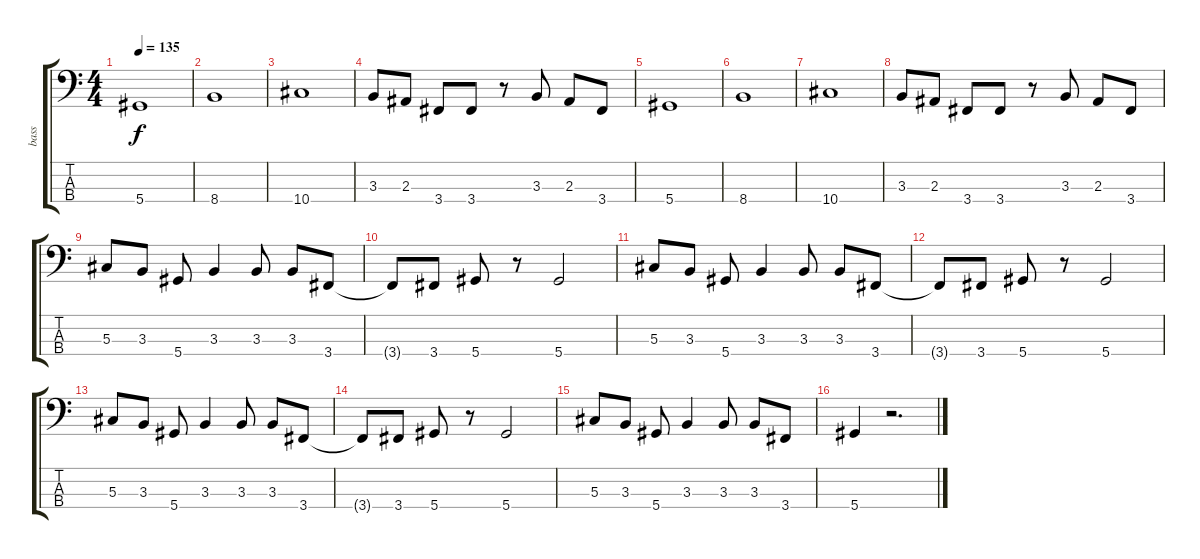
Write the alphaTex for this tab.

\track ("bass" "bass") {instrument electricbasspick}
\staff {score tabs}
\tuning (Gb2 Db2 Ab1 Eb1) {hide}
\ts (4 4)
\tempo 135
\clef f4
\ks c
5.4.1{dy f instrument electricbasspick} |
8.4.1 |
10.4.1 |
3.3.8 2.3.8 3.4.8 3.4.8 r.8 3.3.8 2.3.8 3.4.8 |
5.4.1 |
8.4.1 |
10.4.1 |
3.3.8 2.3.8 3.4.8 3.4.8 r.8 3.3.8 2.3.8 3.4.8 |
5.3.8 3.3.8 5.4.8 3.3.4 3.3.8 3.3.8 3.4.8 |
3.4{t}.8 3.4.8 5.4.8 r.8 5.4.2 |
5.3.8 3.3.8 5.4.8 3.3.4 3.3.8 3.3.8 3.4.8 |
3.4{t}.8 3.4.8 5.4.8 r.8 5.4.2 |
5.3.8 3.3.8 5.4.8 3.3.4 3.3.8 3.3.8 3.4.8 |
3.4{t}.8 3.4.8 5.4.8 r.8 5.4.2 |
5.3.8 3.3.8 5.4.8 3.3.4 3.3.8 3.3.8 3.4.8 |
5.4.4 r.2{d}
